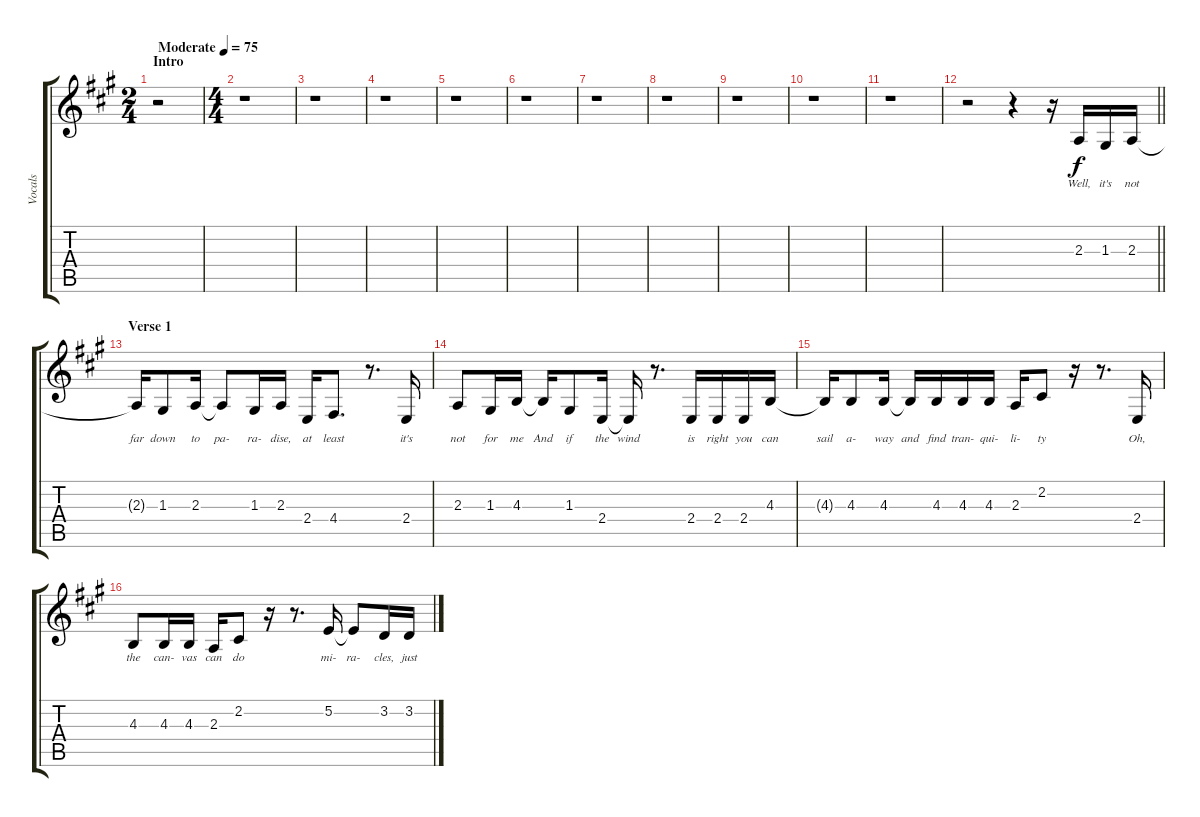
\track ("Vocals" "Vocals") {instrument altosax}
\staff {score tabs}
\tuning (E4 B3 G3 D3 A2 E2) {hide}
\ts (2 4)
\section ("" "Intro")
\tempo (75 "Moderate")
\clef g2
\ks f#minor
r.2{dy f instrument altosax} |
\ts (4 4)
r.1 |
r.1 |
r.1 |
r.1 |
r.1 |
r.1 |
r.1 |
r.1 |
r.1 |
r.1 |
\barLineRight lightlight
r.2 r.4 r.16 2.3.16{lyrics (0 "Well,") lyrics (1 "") lyrics (2 "") lyrics (3 "") lyrics (4 "")} 1.3.16{lyrics (0 "it's") lyrics (1 "") lyrics (2 "") lyrics (3 "") lyrics (4 "")} 2.3.16{lyrics (0 "not") lyrics (1 "") lyrics (2 "") lyrics (3 "") lyrics (4 "")} |
\section ("" "Verse 1")
2.3{t}.16{lyrics (0 "far") lyrics (1 "") lyrics (2 "") lyrics (3 "") lyrics (4 "")} 1.3.8{lyrics (0 "down") lyrics (1 "") lyrics (2 "") lyrics (3 "") lyrics (4 "")} 2.3.16{lyrics (0 "to") lyrics (1 "") lyrics (2 "") lyrics (3 "") lyrics (4 "")} 2.3{t}.8{lyrics (0 "pa-") lyrics (1 "") lyrics (2 "") lyrics (3 "") lyrics (4 "")} 1.3.16{lyrics (0 "ra-") lyrics (1 "") lyrics (2 "") lyrics (3 "") lyrics (4 "")} 2.3.16{lyrics (0 "dise,") lyrics (1 "") lyrics (2 "") lyrics (3 "") lyrics (4 "")} 2.4.16{lyrics (0 "at") lyrics (1 "") lyrics (2 "") lyrics (3 "") lyrics (4 "")} 4.4.8{d lyrics (0 "least") lyrics (1 "") lyrics (2 "") lyrics (3 "") lyrics (4 "")} r.8{d} 2.4.16{lyrics (0 "it's") lyrics (1 "") lyrics (2 "") lyrics (3 "") lyrics (4 "")} |
2.3.8{lyrics (0 "not") lyrics (1 "") lyrics (2 "") lyrics (3 "") lyrics (4 "")} 1.3.16{lyrics (0 "for") lyrics (1 "") lyrics (2 "") lyrics (3 "") lyrics (4 "")} 4.3.16{lyrics (0 "me") lyrics (1 "") lyrics (2 "") lyrics (3 "") lyrics (4 "")} 4.3{t}.16{lyrics (0 "And") lyrics (1 "") lyrics (2 "") lyrics (3 "") lyrics (4 "")} 1.3.8{lyrics (0 "if") lyrics (1 "") lyrics (2 "") lyrics (3 "") lyrics (4 "")} 2.4.16{lyrics (0 "the") lyrics (1 "") lyrics (2 "") lyrics (3 "") lyrics (4 "")} 2.4{t}.16{lyrics (0 "wind") lyrics (1 "") lyrics (2 "") lyrics (3 "") lyrics (4 "")} r.8{d} 2.4.16{lyrics (0 "is") lyrics (1 "") lyrics (2 "") lyrics (3 "") lyrics (4 "")} 2.4.16{lyrics (0 "right") lyrics (1 "") lyrics (2 "") lyrics (3 "") lyrics (4 "")} 2.4.16{lyrics (0 "you") lyrics (1 "") lyrics (2 "") lyrics (3 "") lyrics (4 "")} 4.3.16{lyrics (0 "can") lyrics (1 "") lyrics (2 "") lyrics (3 "") lyrics (4 "")} |
4.3{t}.16{lyrics (0 "sail") lyrics (1 "") lyrics (2 "") lyrics (3 "") lyrics (4 "")} 4.3.8{lyrics (0 "a-") lyrics (1 "") lyrics (2 "") lyrics (3 "") lyrics (4 "")} 4.3.16{lyrics (0 "way") lyrics (1 "") lyrics (2 "") lyrics (3 "") lyrics (4 "")} 4.3{t}.16{lyrics (0 "and") lyrics (1 "") lyrics (2 "") lyrics (3 "") lyrics (4 "")} 4.3.16{lyrics (0 "find") lyrics (1 "") lyrics (2 "") lyrics (3 "") lyrics (4 "")} 4.3.16{lyrics (0 "tran-") lyrics (1 "") lyrics (2 "") lyrics (3 "") lyrics (4 "")} 4.3.16{lyrics (0 "qui-") lyrics (1 "") lyrics (2 "") lyrics (3 "") lyrics (4 "")} 2.3.16{lyrics (0 "li-") lyrics (1 "") lyrics (2 "") lyrics (3 "") lyrics (4 "")} 2.2.8{lyrics (0 "ty") lyrics (1 "") lyrics (2 "") lyrics (3 "") lyrics (4 "")} r.16 r.8{d} 2.4.16{lyrics (0 "Oh,") lyrics (1 "") lyrics (2 "") lyrics (3 "") lyrics (4 "")} |
4.3.8{lyrics (0 "the") lyrics (1 "") lyrics (2 "") lyrics (3 "") lyrics (4 "")} 4.3.16{lyrics (0 "can-") lyrics (1 "") lyrics (2 "") lyrics (3 "") lyrics (4 "")} 4.3.16{lyrics (0 "vas") lyrics (1 "") lyrics (2 "") lyrics (3 "") lyrics (4 "")} 2.3.16{lyrics (0 "can") lyrics (1 "") lyrics (2 "") lyrics (3 "") lyrics (4 "")} 2.2.8{lyrics (0 "do") lyrics (1 "") lyrics (2 "") lyrics (3 "") lyrics (4 "")} r.16 r.8{d} 5.2.16{lyrics (0 "mi-") lyrics (1 "") lyrics (2 "") lyrics (3 "") lyrics (4 "")} 5.2{t}.8{lyrics (0 "ra-") lyrics (1 "") lyrics (2 "") lyrics (3 "") lyrics (4 "")} 3.2.16{lyrics (0 "cles,") lyrics (1 "") lyrics (2 "") lyrics (3 "") lyrics (4 "")} 3.2.16{lyrics (0 "just") lyrics (1 "") lyrics (2 "") lyrics (3 "") lyrics (4 "")}
